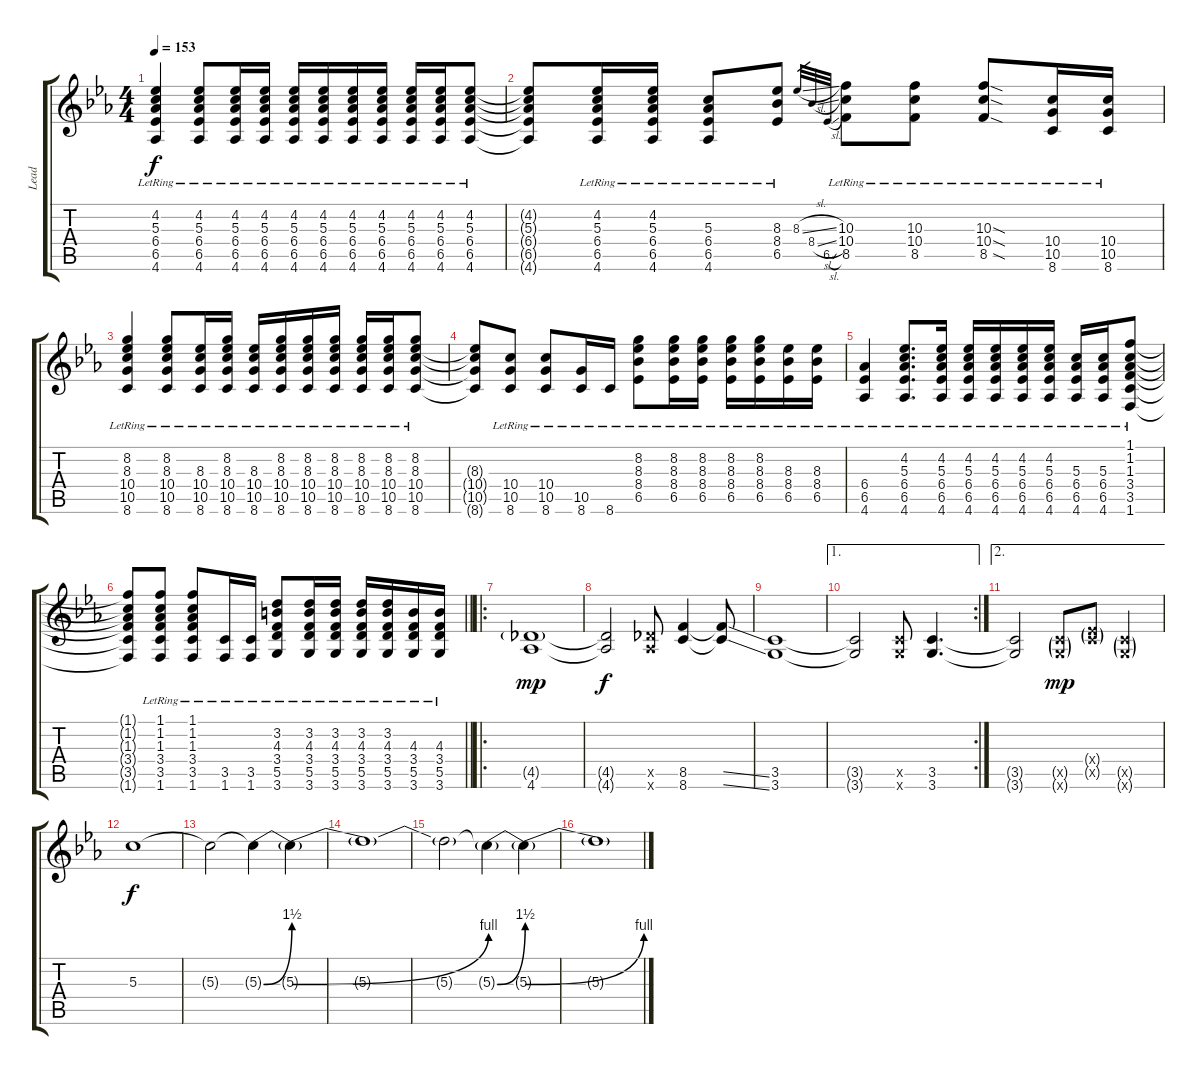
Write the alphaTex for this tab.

\track ("Lead" "Lead") {instrument electricguitarclean}
\staff {score tabs}
\tuning (E4 B3 G3 D3 A2 E2) {hide}
\ts (4 4)
\tempo 153
\clef g2
\ks eb
(4.2{lr} 5.3{lr} 6.4{lr} 6.5{lr} 4.6{lr}).4{dy f} (4.2{lr} 5.3{lr} 6.4{lr} 6.5{lr} 4.6{lr}).8 (4.2{lr} 5.3{lr} 6.4{lr} 6.5{lr} 4.6{lr}).16 (4.2{lr} 5.3{lr} 6.4{lr} 6.5{lr} 4.6{lr}).16 (4.2{lr} 5.3{lr} 6.4{lr} 6.5{lr} 4.6{lr}).16 (4.2{lr} 5.3{lr} 6.4{lr} 6.5{lr} 4.6{lr}).16 (4.2{lr} 5.3{lr} 6.4{lr} 6.5{lr} 4.6{lr}).16 (4.2{lr} 5.3{lr} 6.4{lr} 6.5{lr} 4.6{lr}).16 (4.2{lr} 5.3{lr} 6.4{lr} 6.5{lr} 4.6{lr}).16 (4.2{lr} 5.3{lr} 6.4{lr} 6.5{lr} 4.6{lr}).16 (4.2{lr} 5.3{lr} 6.4{lr} 6.5{lr} 4.6{lr}).8 |
(4.2{t} 5.3{t} 6.4{t} 6.5{t} 4.6{t}).8 (4.2{lr} 5.3{lr} 6.4{lr} 6.5{lr} 4.6{lr}).16 (4.2{lr} 5.3{lr} 6.4{lr} 6.5{lr} 4.6{lr}).16 (5.3{lr} 6.4{lr} 6.5{lr} 4.6{lr}).8 (8.3{lr} 8.4{lr} 6.5{lr}).8 8.3{sl}.32{gr} 8.4{sl}.32{gr} 6.5{sl}.32{gr} (10.3{lr} 10.4{lr} 8.5{lr}).8 (10.3{lr} 10.4{lr} 8.5{lr}).8 (10.3{sod lr} 10.4{sod lr} 8.5{sod lr}).8 (10.4{lr} 10.5{lr} 8.6{lr}).16 (10.4{lr} 10.5{lr} 8.6{lr}).16 |
(8.2{lr} 8.3{lr} 10.4{lr} 10.5{lr} 8.6{lr}).4 (8.2{lr} 8.3{lr} 10.4{lr} 10.5{lr} 8.6{lr}).8 (8.3{lr} 10.4{lr} 10.5{lr} 8.6{lr}).16 (8.2{lr} 8.3{lr} 10.4{lr} 10.5{lr} 8.6{lr}).16 (8.3{lr} 10.4{lr} 10.5{lr} 8.6{lr}).16 (8.2{lr} 8.3{lr} 10.4{lr} 10.5{lr} 8.6{lr}).16 (8.2{lr} 8.3{lr} 10.4{lr} 10.5{lr} 8.6{lr}).16 (8.2{lr} 8.3{lr} 10.4{lr} 10.5{lr} 8.6{lr}).16 (8.2{lr} 8.3{lr} 10.4{lr} 10.5{lr} 8.6{lr}).16 (8.2{lr} 8.3{lr} 10.4{lr} 10.5{lr} 8.6{lr}).16 (8.2{lr} 8.3{lr} 10.4{lr} 10.5{lr} 8.6{lr}).8 |
(8.3{t} 10.4{t} 10.5{t} 8.6{t}).8 (10.4{lr} 10.5{lr} 8.6{lr}).8 (10.4{lr} 10.5{lr} 8.6{lr}).8 (10.5{lr} 8.6{lr}).16 8.6{lr}.16 (8.2{lr} 8.3{lr} 8.4{lr} 6.5{lr}).8 (8.2{lr} 8.3{lr} 8.4{lr} 6.5{lr}).16 (8.2{lr} 8.3{lr} 8.4{lr} 6.5{lr}).16 (8.2{lr} 8.3{lr} 8.4{lr} 6.5{lr}).16 (8.2{lr} 8.3{lr} 8.4{lr} 6.5{lr}).16 (8.3{lr} 8.4{lr} 6.5{lr}).16 (8.3{lr} 8.4{lr} 6.5{lr}).16 |
(6.4{lr} 6.5{lr} 4.6{lr}).4 (4.2{lr} 5.3{lr} 6.4{lr} 6.5{lr} 4.6{lr}).8{d} (4.2{lr} 5.3{lr} 6.4{lr} 6.5{lr} 4.6{lr}).16 (4.2{lr} 5.3{lr} 6.4{lr} 6.5{lr} 4.6{lr}).16 (4.2{lr} 5.3{lr} 6.4{lr} 6.5{lr} 4.6{lr}).16 (4.2{lr} 5.3{lr} 6.4{lr} 6.5{lr} 4.6{lr}).16 (4.2{lr} 5.3{lr} 6.4{lr} 6.5{lr} 4.6{lr}).16 (5.3{lr} 6.4{lr} 6.5{lr} 4.6{lr}).16 (5.3{lr} 6.4{lr} 6.5{lr} 4.6{lr}).16 (1.1{lr} 1.2{lr} 1.3{lr} 3.4{lr} 3.5{lr} 1.6{lr}).8 |
\barLineRight lightlight
(1.1{t} 1.2{t} 1.3{t} 3.4{t} 3.5{t} 1.6{t}).8 (1.1{lr} 1.2{lr} 1.3{lr} 3.4{lr} 3.5{lr} 1.6{lr}).8 (1.1{lr} 1.2{lr} 1.3{lr} 3.4{lr} 3.5{lr} 1.6{lr}).8 (3.5{lr} 1.6{lr}).16 (3.5{lr} 1.6{lr}).16 (3.2{lr} 4.3{lr} 3.4{lr} 5.5{lr} 3.6{lr}).8 (3.2{lr} 4.3{lr} 3.4{lr} 5.5{lr} 3.6{lr}).16 (3.2{lr} 4.3{lr} 3.4{lr} 5.5{lr} 3.6{lr}).16 (3.2{lr} 4.3{lr} 3.4{lr} 5.5{lr} 3.6{lr}).16 (3.2{lr} 4.3{lr} 3.4{lr} 5.5{lr} 3.6{lr}).16 (4.3{lr} 3.4{lr} 5.5{lr} 3.6{lr}).16 (4.3{lr} 3.4{lr} 5.5{lr} 3.6{lr}).16 |
\ro
(4.5{g} 4.6).1{dy mp} |
(4.5{t} 4.6{t}).2{dy f} (4.5{x} 4.6{x}).8 (8.5 8.6).4 (8.5{ss t} 8.6{ss t}).8 |
(3.5 3.6).1 |
\ae 1
\rc 2
(3.5{t} 3.6{t}).2 (3.5{x} 3.6{x}).8 (3.5 3.6).4{d} |
\ae 2
(3.5{t} 3.6{t}).2 (3.5{g x} 3.6{g x}).8{dy mp} (1.4{g x} 3.5{g x}).8 (3.5{g x} 3.6{g x}).4 |
5.3.1{dy f} |
5.3{t}.2 5.3{be (bend 0 0 60 6) t}.4 5.3{be (bend 0 0 60 4) t}.4 |
5.3{t}.1 |
5.3{t}.2 5.3{be (bend 0 0 60 6) t}.4 5.3{be (bend 0 0 60 4) t}.4 |
5.3{t}.1
